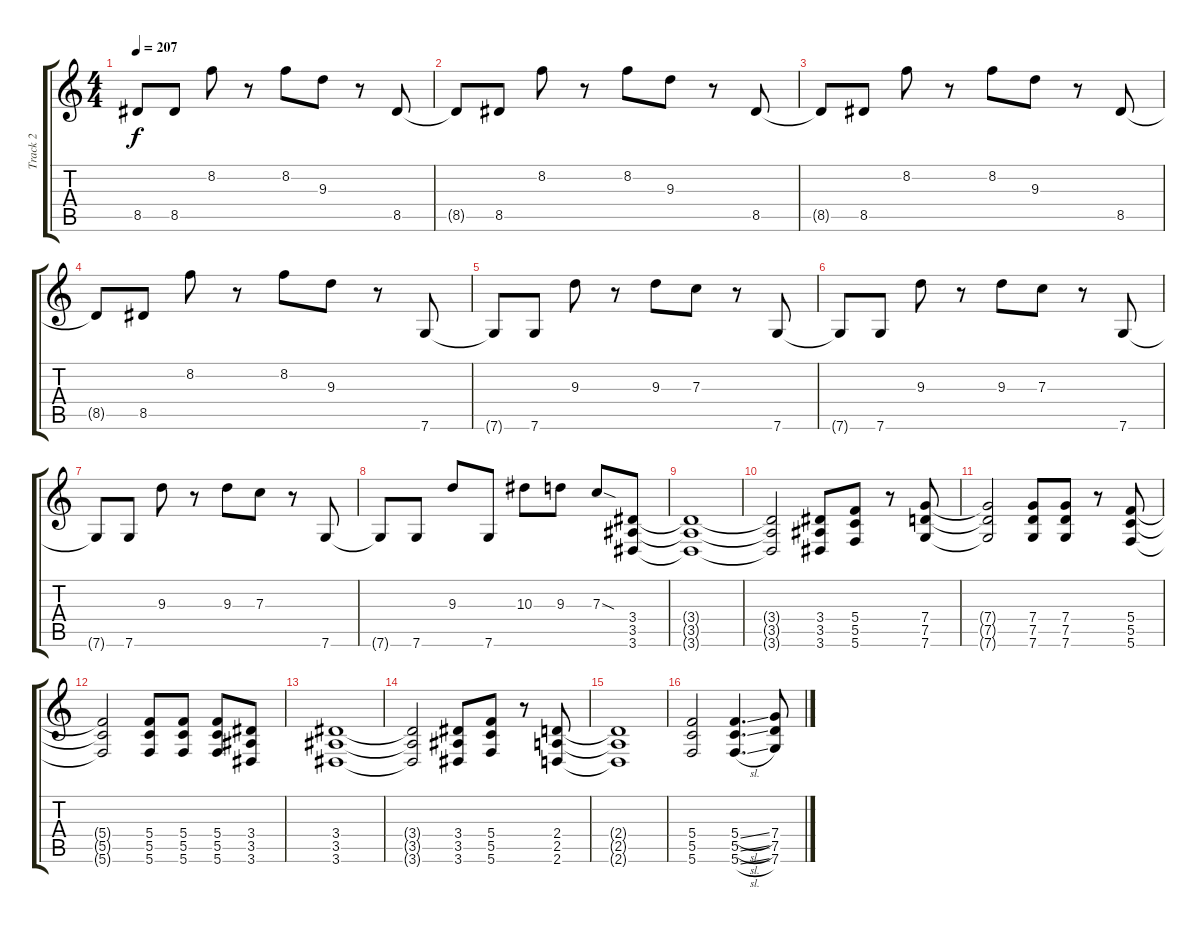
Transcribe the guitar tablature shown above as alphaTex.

\track ("Track 2" "Track 2") {instrument distortionguitar}
\staff {score tabs}
\tuning (D4 A3 F3 C3 G2 C2) {hide}
\ts (4 4)
\tempo 207
\clef g2
\ks c
8.5{t}.8{dy f} 8.5.8 8.2.8 r.8 8.2.8 9.3.8 r.8 8.5.8 |
8.5{t}.8 8.5.8 8.2.8 r.8 8.2.8 9.3.8 r.8 8.5.8 |
8.5{t}.8 8.5.8 8.2.8 r.8 8.2.8 9.3.8 r.8 8.5.8 |
8.5{t}.8 8.5.8 8.2.8 r.8 8.2.8 9.3.8 r.8 7.6.8 |
7.6{t}.8 7.6.8 9.3.8 r.8 9.3.8 7.3.8 r.8 7.6.8 |
7.6{t}.8 7.6.8 9.3.8 r.8 9.3.8 7.3.8 r.8 7.6.8 |
7.6{t}.8 7.6.8 9.3.8 r.8 9.3.8 7.3.8 r.8 7.6.8 |
7.6{t}.8 7.6.8 9.3.8 7.6.8 10.3.8 9.3.8 7.3{sod}.8 (3.4 3.5 3.6).8 |
(3.4{t} 3.5{t} 3.6{t}).1 |
(3.4{t} 3.5{t} 3.6{t}).2 (3.4 3.5 3.6).8 (5.4 5.5 5.6).8 r.8 (7.4 7.5 7.6).8 |
(7.4{t} 7.5{t} 7.6{t}).2 (7.4 7.5 7.6).8 (7.4 7.5 7.6).8 r.8 (5.4 5.5 5.6).8 |
(5.4{t} 5.5{t} 5.6{t}).2 (5.4 5.5 5.6).8 (5.4 5.5 5.6).8 (5.4 5.5 5.6).8 (3.4 3.5 3.6).8 |
(3.4 3.5 3.6).1 |
(3.4{t} 3.5{t} 3.6{t}).2 (3.4 3.5 3.6).8 (5.4 5.5 5.6).8 r.8 (2.4 2.5 2.6).8 |
(2.4{t} 2.5{t} 2.6{t}).1 |
(5.4 5.5 5.6).2 (5.4{sl} 5.5{sl} 5.6{sl}).4{d} (7.4 7.5 7.6).8
